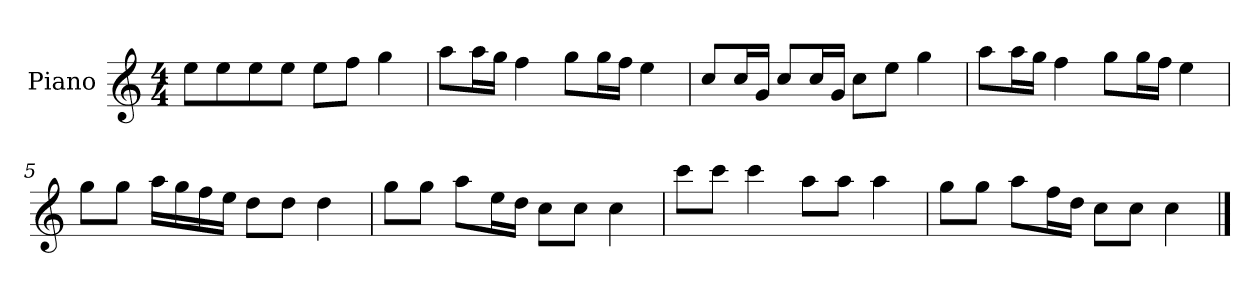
**kern
*part1
*staff1
*I"Piano
*I'P-no
*clefG2
*k[]
*M4/4
*MM90
=1
8ee\L
8ee\
8ee\
8ee\J
8ee\L
8ff\J
4gg\
=2
8aa\L
16aa\L
16gg\JJ
4ff\
8gg\L
16gg\L
16ff\JJ
4ee\
=3
8cc/L
16cc/L
16g/JJ
8cc/L
16cc/L
16g/JJ
8cc\L
8ee\J
4gg\
=4
8aa\L
16aa\L
16gg\JJ
4ff\
8gg\L
16gg\L
16ff\JJ
4ee\
!!LO:LB:g=z
=5
8gg\L
8gg\J
16aa\LL
16gg\
16ff\
16ee\JJ
8dd\L
8dd\J
4dd\
=6
8gg\L
8gg\J
8aa\L
16ee\L
16dd\JJ
8cc\L
8cc\J
4cc\
=7
8ccc\L
8ccc\J
4ccc\
8aa\L
8aa\J
4aa\
=8
8gg\L
8gg\J
8aa\L
16ff\L
16dd\JJ
8cc\L
8cc\J
4cc\
==
*-
